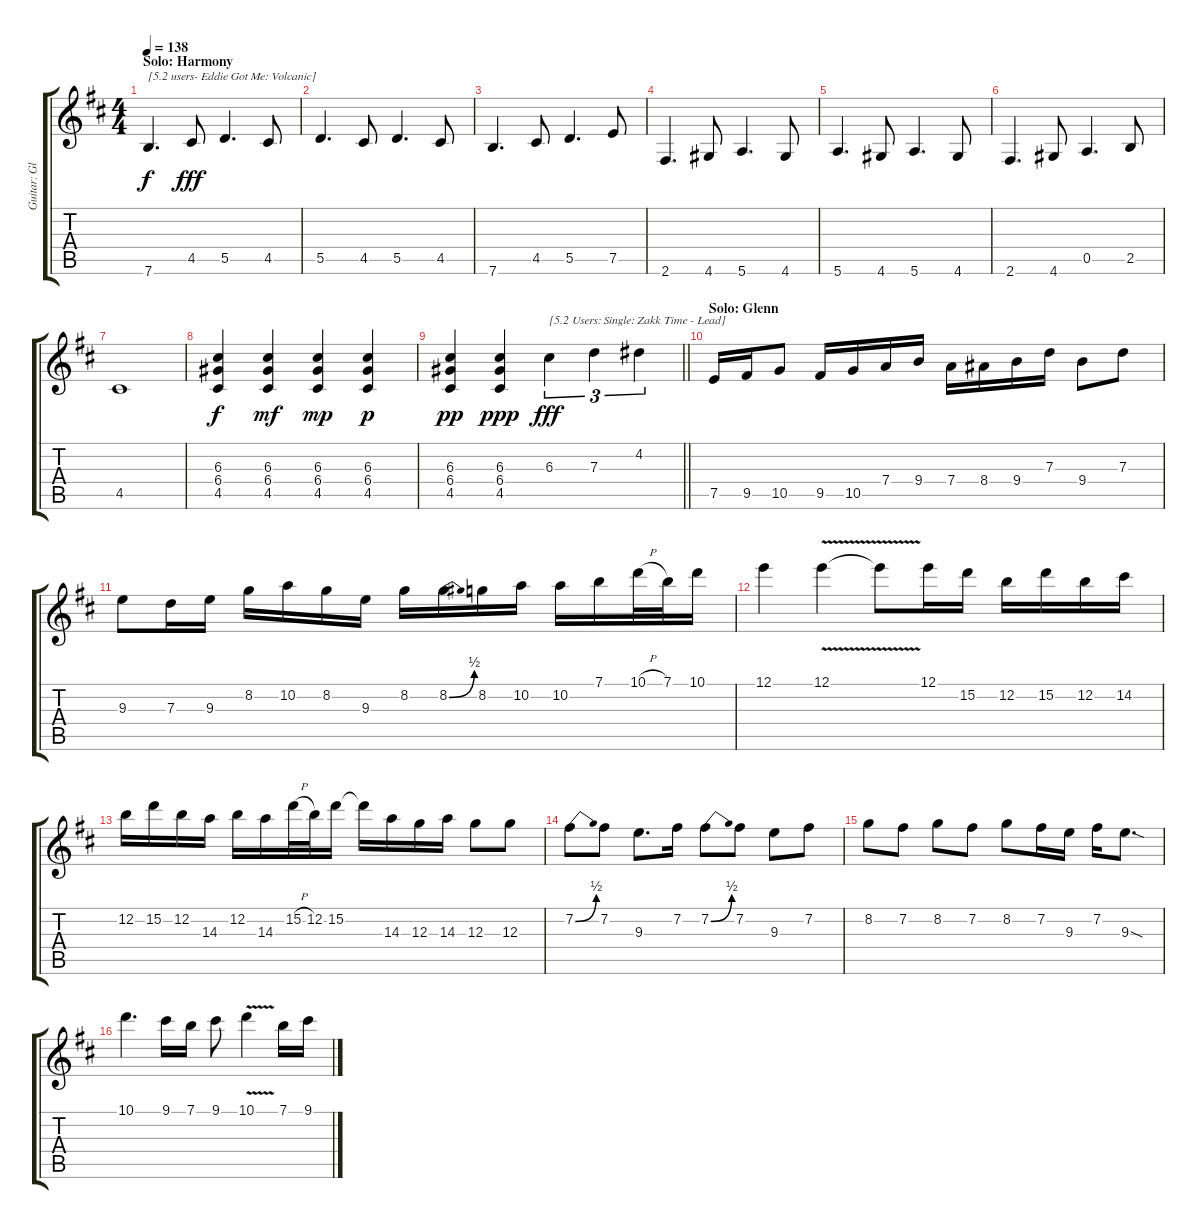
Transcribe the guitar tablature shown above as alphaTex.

\track ("Guitar: Glenn" "Guitar: Gl") {instrument overdrivenguitar}
\staff {score tabs}
\tuning (E4 B3 G3 D3 A2 E2) {hide}
\ts (4 4)
\section ("" "Solo: Harmony")
\tempo 138
\clef g2
\ks d
7.6.4{d txt "[5.2 users- Eddie Got Me: Volcanic]" dy f instrument overdrivenguitar} 4.5.8{dy fff} 5.5.4{d} 4.5.8 |
5.5.4{d} 4.5.8 5.5.4{d} 4.5.8 |
7.6.4{d} 4.5.8 5.5.4{d} 7.5.8 |
2.6.4{d} 4.6.8 5.6.4{d} 4.6.8 |
5.6.4{d} 4.6.8 5.6.4{d} 4.6.8 |
2.6.4{d} 4.6.8 0.5.4{d} 2.5.8 |
4.5.1 |
(6.3 6.4 4.5).4{dy f} (6.3 6.4 4.5).4{dy mf} (6.3 6.4 4.5).4{dy mp} (6.3 6.4 4.5).4{dy p} |
\barLineRight lightlight
(6.3 6.4 4.5).4{dy pp} (6.3 6.4 4.5).4{dy ppp} 6.3.4{tu (3 2) txt "[5.2 Users: Single: Zakk Time - Lead]" dy fff volume 16 balance 8 instrument overdrivenguitar} 7.3.4{tu (3 2)} 4.2.4{tu (3 2)} |
\section ("" "Solo: Glenn")
7.5.16 9.5.16 10.5.8 9.5.16 10.5.16 7.4.16 9.4.16 7.4.16 8.4.16 9.4.16 7.3.16 9.4.8 7.3.8 |
9.3.8 7.3.16 9.3.16 8.2.16 10.2.16 8.2.16 9.3.16 8.2.16 8.2{be (bend 0 0 60 2)}.16 8.2.16 10.2.16 10.2.16 7.1.16 10.1{h}.32 7.1.32 10.1.16 |
12.1.4 12.1{v}.4 12.1{t}.8 12.1.16 15.2.16 12.2.16 15.2.16 12.2.16 14.2.16 |
12.2.16 15.2.16 12.2.16 14.3.16 12.2.16 14.3.16 15.2{h}.32 12.2.32 15.2.16 15.2{t}.16 14.3.16 12.3.16 14.3.16 12.3.8 12.3.8 |
7.2{be (bend 0 0 60 2)}.8 7.2.8 9.3.8{d} 7.2.16 7.2{be (bend 0 0 60 2)}.8 7.2.8 9.3.8 7.2.8 |
8.2.8 7.2.8 8.2.8 7.2.8 8.2.8 7.2.16 9.3.16 7.2.16 9.3{sod}.8{d} |
10.1.4{d} 9.1.16 7.1.16 9.1.8 10.1{v}.4 7.1.16 9.1.16
